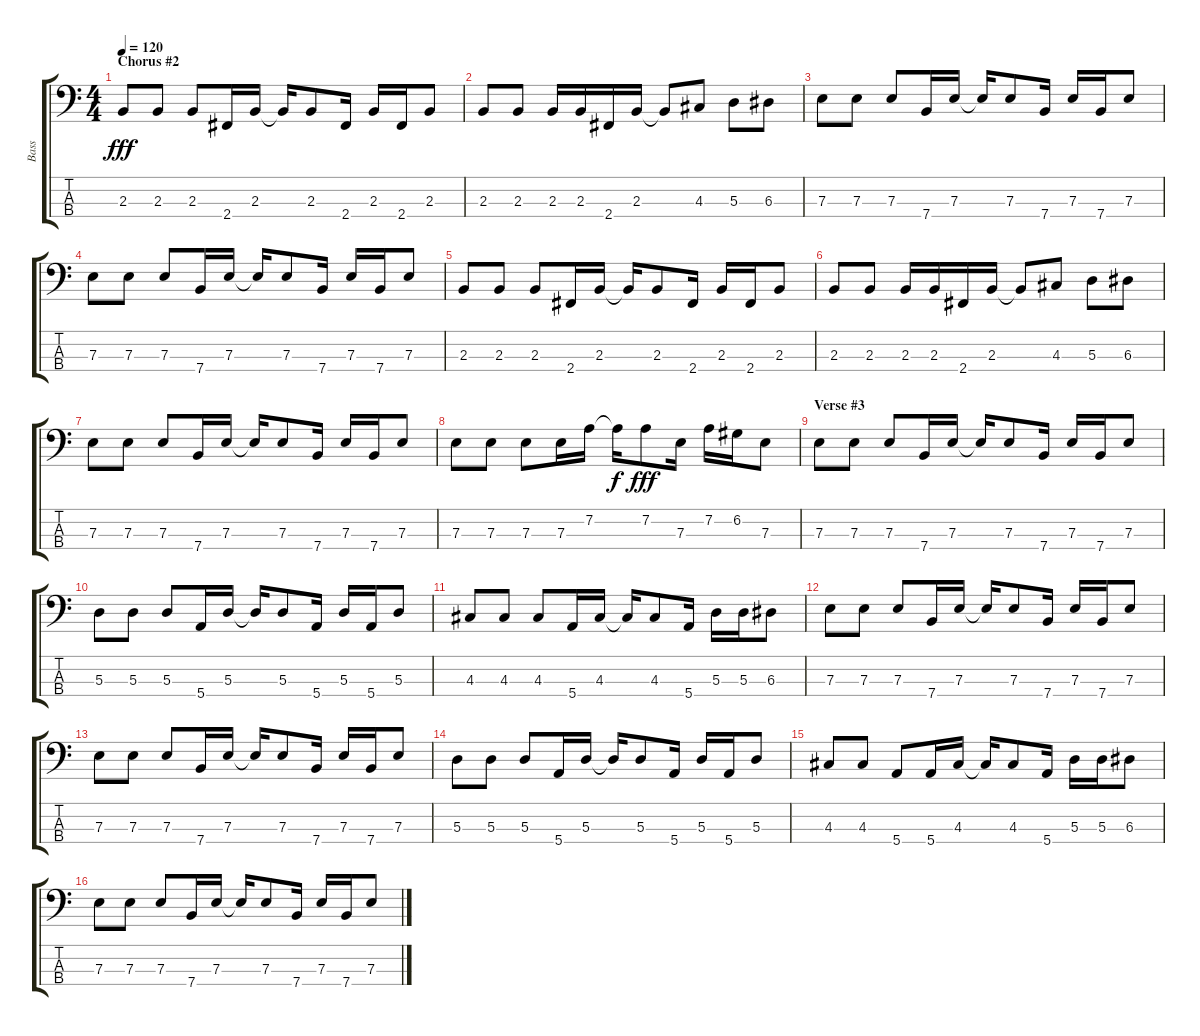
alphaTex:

\track ("Bass" "Bass") {instrument electricbasspick}
\staff {score tabs}
\tuning (G2 D2 A1 E1) {hide}
\ts (4 4)
\section ("" "Chorus #2")
\tempo 120
\clef f4
\ks c
2.3.8{dy fff} 2.3.8 2.3.8 2.4.16 2.3.16 2.3{t}.16 2.3.8 2.4.16 2.3.16 2.4.16 2.3.8 |
2.3.8 2.3.8 2.3.16 2.3.16 2.4.16 2.3.16 2.3{t}.8 4.3.8 5.3.8 6.3.8 |
7.3.8 7.3.8 7.3.8 7.4.16 7.3.16 7.3{t}.16 7.3.8 7.4.16 7.3.16 7.4.16 7.3.8 |
7.3.8 7.3.8 7.3.8 7.4.16 7.3.16 7.3{t}.16 7.3.8 7.4.16 7.3.16 7.4.16 7.3.8 |
2.3.8 2.3.8 2.3.8 2.4.16 2.3.16 2.3{t}.16 2.3.8 2.4.16 2.3.16 2.4.16 2.3.8 |
2.3.8 2.3.8 2.3.16 2.3.16 2.4.16 2.3.16 2.3{t}.8 4.3.8 5.3.8 6.3.8 |
7.3.8 7.3.8 7.3.8 7.4.16 7.3.16 7.3{t}.16 7.3.8 7.4.16 7.3.16 7.4.16 7.3.8 |
7.3.8 7.3.8 7.3.8 7.3.16 7.2.16 7.2{t}.16{dy f} 7.2.8{dy fff} 7.3.16 7.2.16 6.2.16 7.3.8 |
\section ("" "Verse #3")
7.3.8 7.3.8 7.3.8 7.4.16 7.3.16 7.3{t}.16 7.3.8 7.4.16 7.3.16 7.4.16 7.3.8 |
5.3.8 5.3.8 5.3.8 5.4.16 5.3.16 5.3{t}.16 5.3.8 5.4.16 5.3.16 5.4.16 5.3.8 |
4.3.8 4.3.8 4.3.8 5.4.16 4.3.16 4.3{t}.16 4.3.8 5.4.16 5.3.16 5.3.16 6.3.8 |
7.3.8 7.3.8 7.3.8 7.4.16 7.3.16 7.3{t}.16 7.3.8 7.4.16 7.3.16 7.4.16 7.3.8 |
7.3.8 7.3.8 7.3.8 7.4.16 7.3.16 7.3{t}.16 7.3.8 7.4.16 7.3.16 7.4.16 7.3.8 |
5.3.8 5.3.8 5.3.8 5.4.16 5.3.16 5.3{t}.16 5.3.8 5.4.16 5.3.16 5.4.16 5.3.8 |
4.3.8 4.3.8 5.4.8 5.4.16 4.3.16 4.3{t}.16 4.3.8 5.4.16 5.3.16 5.3.16 6.3.8 |
7.3.8 7.3.8 7.3.8 7.4.16 7.3.16 7.3{t}.16 7.3.8 7.4.16 7.3.16 7.4.16 7.3.8
